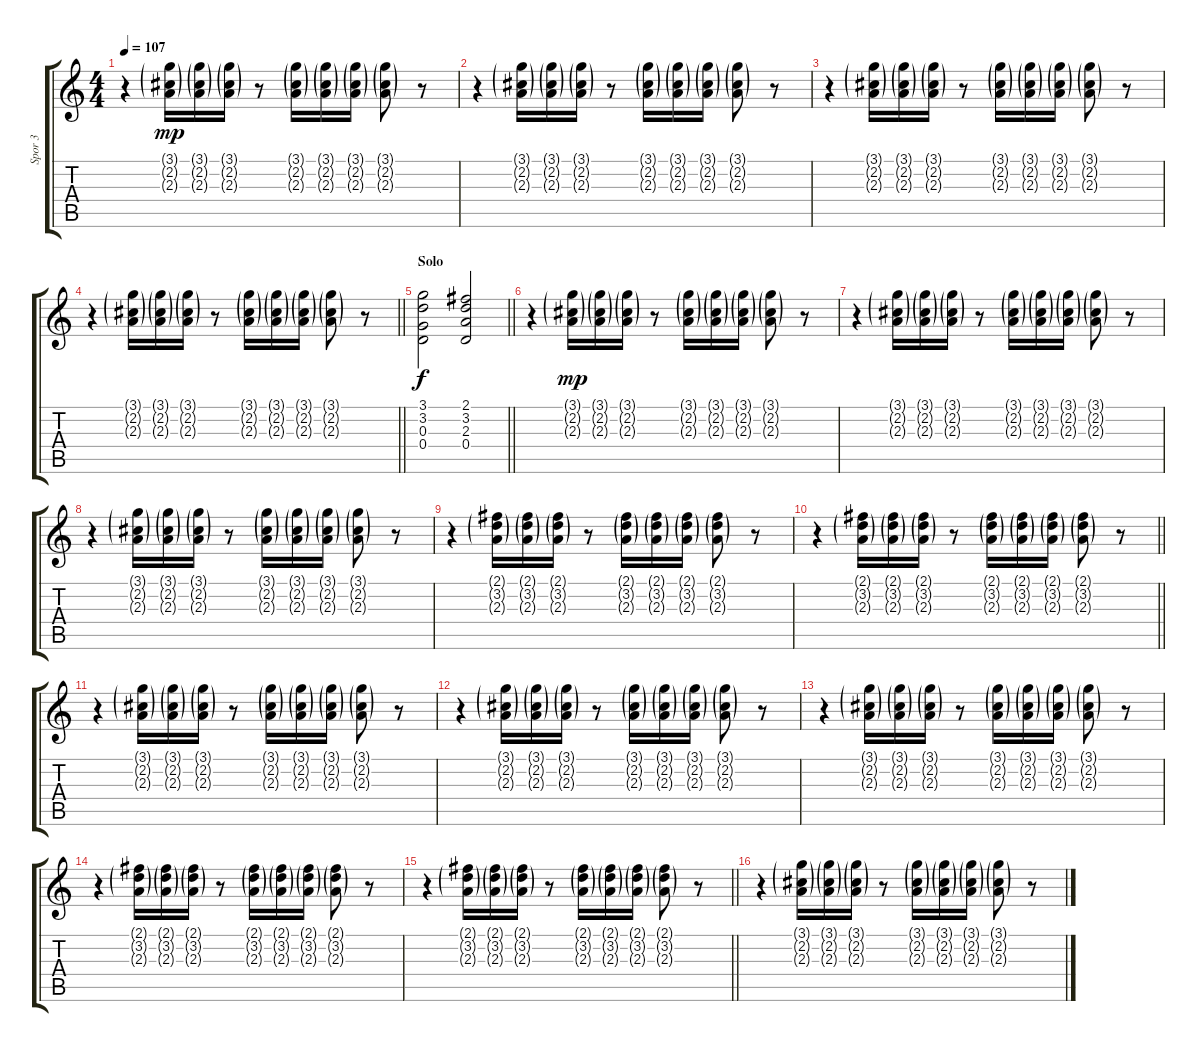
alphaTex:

\track ("Spor 3" "Spor 3") {instrument electricguitarclean}
\staff {score tabs}
\tuning (E4 B3 G3 D3 A2 E2) {hide}
\ts (4 4)
\tempo 107
\clef g2
\ks c
r.4{dy mp} (3.1{g} 2.2{g} 2.3{g}).16 (3.1{g} 2.2{g} 2.3{g}).16 (3.1{g} 2.2{g} 2.3{g}).16 r.8 (3.1{g} 2.2{g} 2.3{g}).16 (3.1{g} 2.2{g} 2.3{g}).16 (3.1{g} 2.2{g} 2.3{g}).16 (3.1{g} 2.2{g} 2.3{g}).8 r.8 |
r.4 (3.1{g} 2.2{g} 2.3{g}).16 (3.1{g} 2.2{g} 2.3{g}).16 (3.1{g} 2.2{g} 2.3{g}).16 r.8 (3.1{g} 2.2{g} 2.3{g}).16 (3.1{g} 2.2{g} 2.3{g}).16 (3.1{g} 2.2{g} 2.3{g}).16 (3.1{g} 2.2{g} 2.3{g}).8 r.8 |
r.4 (3.1{g} 2.2{g} 2.3{g}).16 (3.1{g} 2.2{g} 2.3{g}).16 (3.1{g} 2.2{g} 2.3{g}).16 r.8 (3.1{g} 2.2{g} 2.3{g}).16 (3.1{g} 2.2{g} 2.3{g}).16 (3.1{g} 2.2{g} 2.3{g}).16 (3.1{g} 2.2{g} 2.3{g}).8 r.8 |
\barLineRight lightlight
r.4 (3.1{g} 2.2{g} 2.3{g}).16 (3.1{g} 2.2{g} 2.3{g}).16 (3.1{g} 2.2{g} 2.3{g}).16 r.8 (3.1{g} 2.2{g} 2.3{g}).16 (3.1{g} 2.2{g} 2.3{g}).16 (3.1{g} 2.2{g} 2.3{g}).16 (3.1{g} 2.2{g} 2.3{g}).8 r.8 |
\section ("" "Solo")
\barLineRight lightlight
(3.1 3.2 0.3 0.4).2{dy f} (2.1 3.2 2.3 0.4).2 |
r.4 (3.1{g} 2.2{g} 2.3{g}).16{dy mp} (3.1{g} 2.2{g} 2.3{g}).16 (3.1{g} 2.2{g} 2.3{g}).16 r.8 (3.1{g} 2.2{g} 2.3{g}).16 (3.1{g} 2.2{g} 2.3{g}).16 (3.1{g} 2.2{g} 2.3{g}).16 (3.1{g} 2.2{g} 2.3{g}).8 r.8 |
r.4 (3.1{g} 2.2{g} 2.3{g}).16 (3.1{g} 2.2{g} 2.3{g}).16 (3.1{g} 2.2{g} 2.3{g}).16 r.8 (3.1{g} 2.2{g} 2.3{g}).16 (3.1{g} 2.2{g} 2.3{g}).16 (3.1{g} 2.2{g} 2.3{g}).16 (3.1{g} 2.2{g} 2.3{g}).8 r.8 |
r.4 (3.1{g} 2.2{g} 2.3{g}).16 (3.1{g} 2.2{g} 2.3{g}).16 (3.1{g} 2.2{g} 2.3{g}).16 r.8 (3.1{g} 2.2{g} 2.3{g}).16 (3.1{g} 2.2{g} 2.3{g}).16 (3.1{g} 2.2{g} 2.3{g}).16 (3.1{g} 2.2{g} 2.3{g}).8 r.8 |
r.4 (2.1{g} 3.2{g} 2.3{g}).16 (2.1{g} 3.2{g} 2.3{g}).16 (2.1{g} 3.2{g} 2.3{g}).16 r.8 (2.1{g} 3.2{g} 2.3{g}).16 (2.1{g} 3.2{g} 2.3{g}).16 (2.1{g} 3.2{g} 2.3{g}).16 (2.1{g} 3.2{g} 2.3{g}).8 r.8 |
\barLineRight lightlight
r.4 (2.1{g} 3.2{g} 2.3{g}).16 (2.1{g} 3.2{g} 2.3{g}).16 (2.1{g} 3.2{g} 2.3{g}).16 r.8 (2.1{g} 3.2{g} 2.3{g}).16 (2.1{g} 3.2{g} 2.3{g}).16 (2.1{g} 3.2{g} 2.3{g}).16 (2.1{g} 3.2{g} 2.3{g}).8 r.8 |
r.4 (3.1{g} 2.2{g} 2.3{g}).16 (3.1{g} 2.2{g} 2.3{g}).16 (3.1{g} 2.2{g} 2.3{g}).16 r.8 (3.1{g} 2.2{g} 2.3{g}).16 (3.1{g} 2.2{g} 2.3{g}).16 (3.1{g} 2.2{g} 2.3{g}).16 (3.1{g} 2.2{g} 2.3{g}).8 r.8 |
r.4 (3.1{g} 2.2{g} 2.3{g}).16 (3.1{g} 2.2{g} 2.3{g}).16 (3.1{g} 2.2{g} 2.3{g}).16 r.8 (3.1{g} 2.2{g} 2.3{g}).16 (3.1{g} 2.2{g} 2.3{g}).16 (3.1{g} 2.2{g} 2.3{g}).16 (3.1{g} 2.2{g} 2.3{g}).8 r.8 |
r.4 (3.1{g} 2.2{g} 2.3{g}).16 (3.1{g} 2.2{g} 2.3{g}).16 (3.1{g} 2.2{g} 2.3{g}).16 r.8 (3.1{g} 2.2{g} 2.3{g}).16 (3.1{g} 2.2{g} 2.3{g}).16 (3.1{g} 2.2{g} 2.3{g}).16 (3.1{g} 2.2{g} 2.3{g}).8 r.8 |
r.4 (2.1{g} 3.2{g} 2.3{g}).16 (2.1{g} 3.2{g} 2.3{g}).16 (2.1{g} 3.2{g} 2.3{g}).16 r.8 (2.1{g} 3.2{g} 2.3{g}).16 (2.1{g} 3.2{g} 2.3{g}).16 (2.1{g} 3.2{g} 2.3{g}).16 (2.1{g} 3.2{g} 2.3{g}).8 r.8 |
\barLineRight lightlight
r.4 (2.1{g} 3.2{g} 2.3{g}).16 (2.1{g} 3.2{g} 2.3{g}).16 (2.1{g} 3.2{g} 2.3{g}).16 r.8 (2.1{g} 3.2{g} 2.3{g}).16 (2.1{g} 3.2{g} 2.3{g}).16 (2.1{g} 3.2{g} 2.3{g}).16 (2.1{g} 3.2{g} 2.3{g}).8 r.8 |
r.4 (3.1{g} 2.2{g} 2.3{g}).16 (3.1{g} 2.2{g} 2.3{g}).16 (3.1{g} 2.2{g} 2.3{g}).16 r.8 (3.1{g} 2.2{g} 2.3{g}).16 (3.1{g} 2.2{g} 2.3{g}).16 (3.1{g} 2.2{g} 2.3{g}).16 (3.1{g} 2.2{g} 2.3{g}).8 r.8
